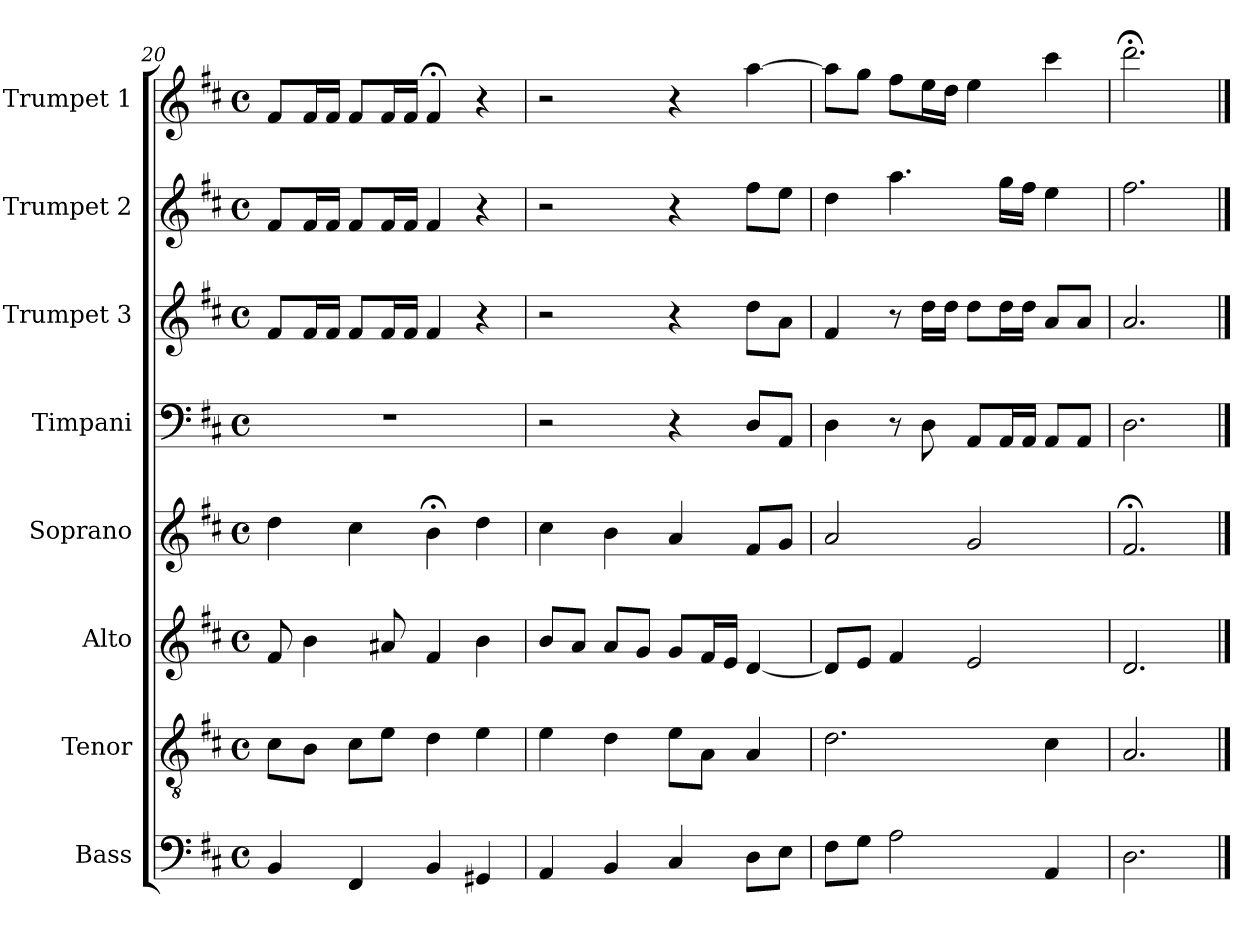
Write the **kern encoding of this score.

**kern	**kern	**kern	**kern	**kern	**kern	**kern	**kern
*part8	*part7	*part6	*part5	*part4	*part3	*part2	*part1
*staff8	*staff7	*staff6	*staff5	*staff4	*staff3	*staff2	*staff1
*I"Bass	*I"Tenor	*I"Alto	*I"Soprano	*I"Timpani	*I"Trumpet 3	*I"Trumpet 2	*I"Trumpet 1
*I'B.	*I'T.	*I'A.	*I'S.	*	*	*	*
!!LO:PB:g=z
*clefF4	*clefGv2	*clefG2	*clefG2	*clefF4	*clefG2	*clefG2	*clefG2
*k[f#c#]	*k[f#c#]	*k[f#c#]	*k[f#c#]	*k[f#c#]	*k[f#c#]	*k[f#c#]	*k[f#c#]
*D:	*D:	*D:	*D:	*D:	*D:	*D:	*D:
*M4/4	*M4/4	*M4/4	*M4/4	*M4/4	*M4/4	*M4/4	*M4/4
*met(c)	*met(c)	*met(c)	*met(c)	*met(c)	*met(c)	*met(c)	*met(c)
=20	=20	=20	=20	=20	=20	=20	=20
4BB/	8c#\L	8f#/	4dd\	1r	8f#/L	8f#/L	8f#/L
.	8B\J	4b\	.	.	16f#/L	16f#/L	16f#/L
.	.	.	.	.	16f#/JJ	16f#/JJ	16f#/JJ
4FF#/	8c#\L	.	4cc#\	.	8f#/L	8f#/L	8f#/L
.	8e\J	8a#X/	.	.	16f#/L	16f#/L	16f#/L
.	.	.	.	.	16f#/JJ	16f#/JJ	16f#/JJ
4BB/	4d\	4f#/	4b;<\	.	4f#/	4f#/	4f#;</
4GG#X/	4e\	4b\	4dd\	.	4r	4r	4r
=21	=21	=21	=21	=21	=21	=21	=21
4AA/	4e\	8b/L	4cc#\	2r	2r	2r	2r
.	.	8a/J	.	.	.	.	.
4BB/	4d\	8a/L	4b\	.	.	.	.
.	.	8g/J	.	.	.	.	.
4C#/	8e\L	8g/L	4a/	4r	4r	4r	4r
.	8A\J	16f#/L	.	.	.	.	.
.	.	16e/JJ	.	.	.	.	.
8D\L	4A/	[4d/	8f#/L	8D/L	8dd\L	8ff#\L	[4aa\
8E\J	.	.	8g/J	8AA/J	8a\J	8ee\J	.
=22	=22	=22	=22	=22	=22	=22	=22
8F#\L	2.d\	8d/L]	2a/	4D\	4f#/	4dd\	8aa\L]
8G\J	.	8e/J	.	.	.	.	8gg\J
2A\	.	4f#/	.	8r	8r	4.aa\	8ff#\L
.	.	.	.	8D\	16dd\LL	.	16ee\L
.	.	.	.	.	16dd\JJ	.	16dd\JJ
.	.	2e/	2g/	8AA/L	8dd\L	.	4ee\
.	.	.	.	16AA/L	16dd\L	16gg\LL	.
.	.	.	.	16AA/JJ	16dd\JJ	16ff#\JJ	.
4AA/	4c#\	.	.	8AA/L	8a/L	4ee\	4ccc#\
.	.	.	.	8AA/J	8a/J	.	.
=23	=23	=23	=23	=23	=23	=23	=23
2.D\	2.A/	2.d/	2.f#;</	2.D\	2.a/	2.ff#\	2.ddd;<\
==	==	==	==	==	==	==	==
*-	*-	*-	*-	*-	*-	*-	*-
